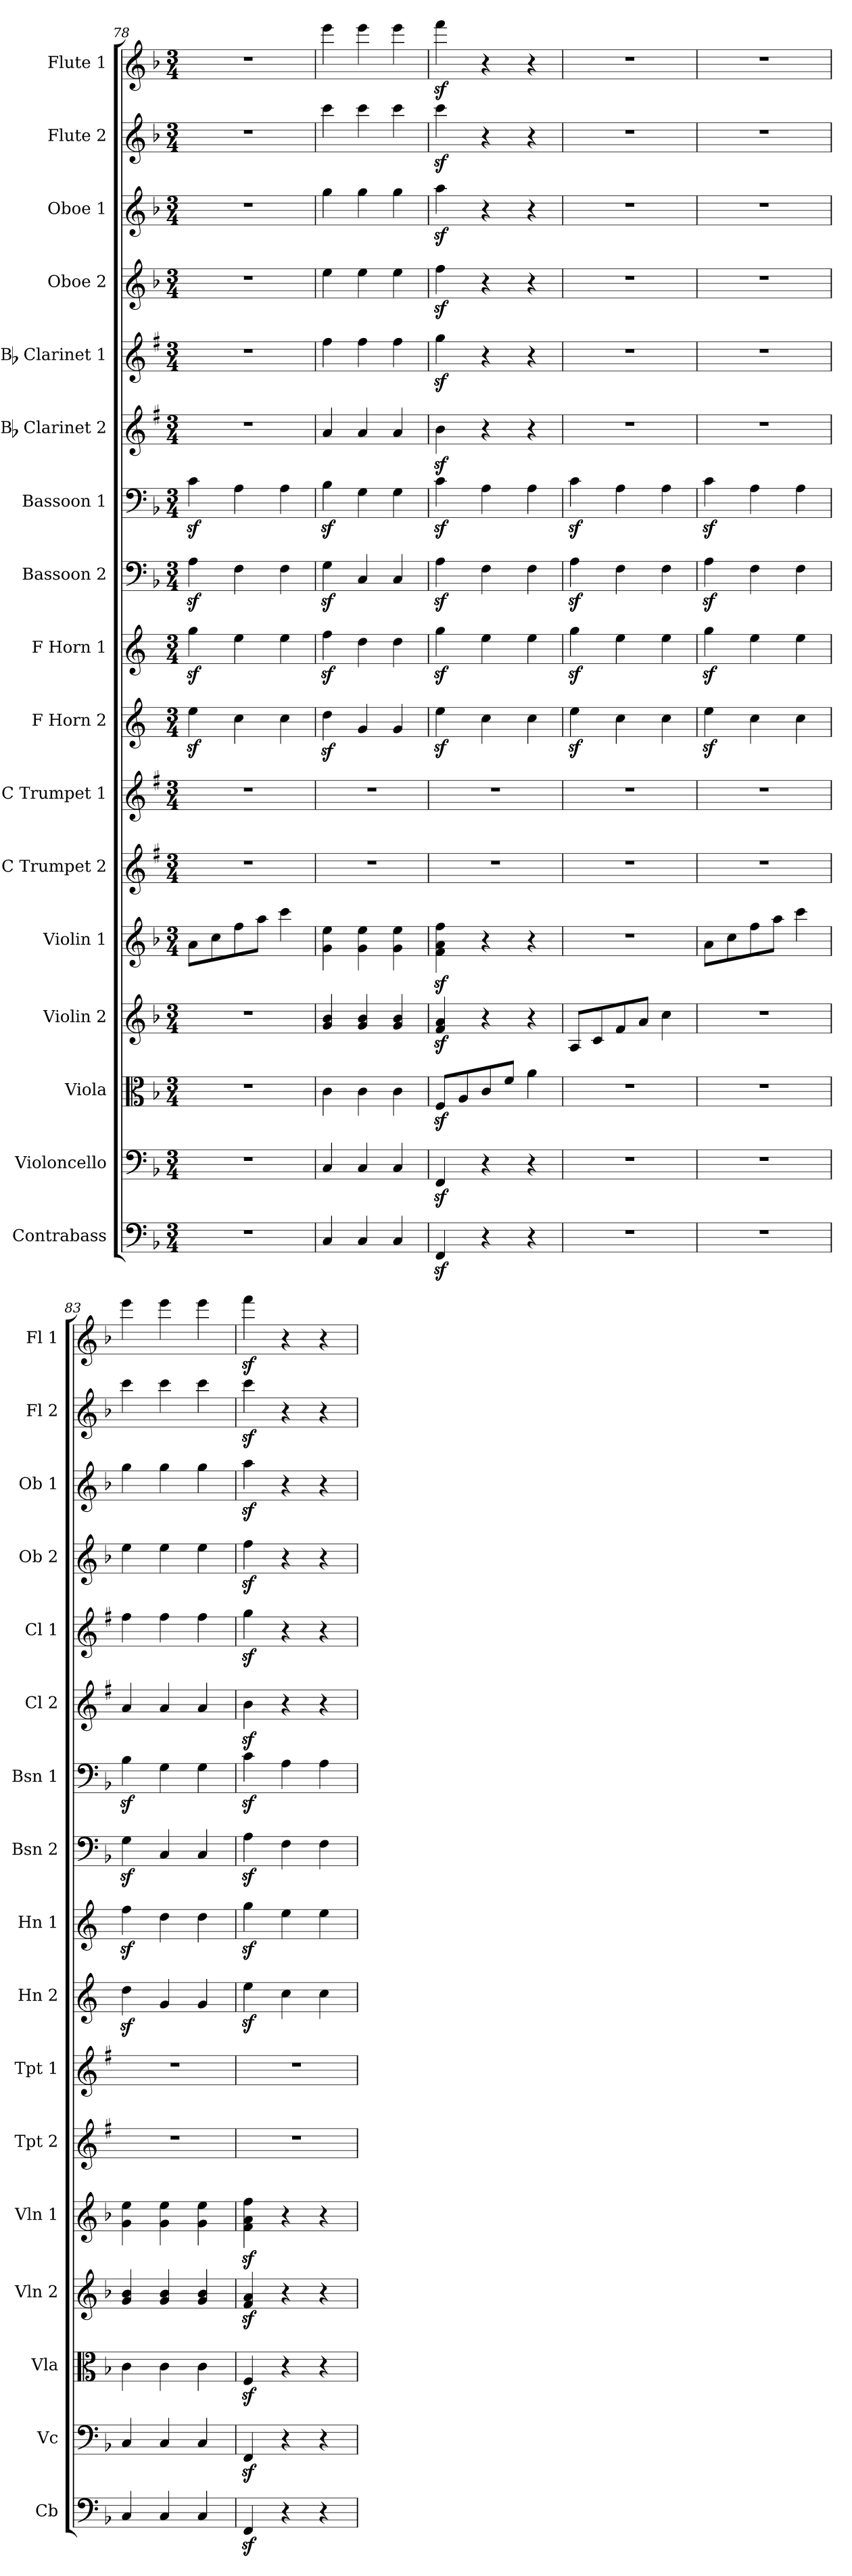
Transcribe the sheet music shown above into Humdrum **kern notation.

**kern	**kern	**kern	**kern	**kern	**kern	**kern	**kern	**kern	**kern	**kern	**kern	**kern	**kern	**kern	**kern	**kern
*part17	*part16	*part15	*part14	*part13	*part12	*part11	*part10	*part9	*part8	*part7	*part6	*part5	*part4	*part3	*part2	*part1
*staff17	*staff16	*staff15	*staff14	*staff13	*staff12	*staff11	*staff10	*staff9	*staff8	*staff7	*staff6	*staff5	*staff4	*staff3	*staff2	*staff1
*I"Contrabass	*I"Violoncello	*I"Viola	*I"Violin 2	*I"Violin 1	*I"C Trumpet 2	*I"C Trumpet 1	*I"F Horn 2	*I"F Horn 1	*I"Bassoon 2	*I"Bassoon 1	*I"Bb Clarinet 2	*I"Bb Clarinet 1	*I"Oboe  2	*I"Oboe 1	*I"Flute 2	*I"Flute 1
*I'Cb	*I'Vc	*I'Vla	*I'Vln 2	*I'Vln 1	*I'Tpt 2	*I'Tpt 1	*I'Hn 2	*I'Hn 1	*I'Bsn 2	*I'Bsn 1	*I'Cl 2	*I'Cl 1	*I'Ob 2	*I'Ob 1	*I'Fl 2	*I'Fl 1
*clefF4	*clefF4	*clefC3	*clefG2	*clefG2	*clefG2	*clefG2	*clefG2	*clefG2	*clefF4	*clefF4	*clefG2	*clefG2	*clefG2	*clefG2	*clefG2	*clefG2
*ITrd7c12	*	*	*	*	*ITrd1c2	*ITrd1c2	*ITrd4c7	*ITrd4c7	*	*	*ITrd1c2	*ITrd1c2	*	*	*	*
*k[b-]	*k[b-]	*k[b-]	*k[b-]	*k[b-]	*k[b-]	*k[b-]	*k[b-]	*k[b-]	*k[b-]	*k[b-]	*k[b-]	*k[b-]	*k[b-]	*k[b-]	*k[b-]	*k[b-]
*M3/4	*M3/4	*M3/4	*M3/4	*M3/4	*M3/4	*M3/4	*M3/4	*M3/4	*M3/4	*M3/4	*M3/4	*M3/4	*M3/4	*M3/4	*M3/4	*M3/4
=78	=78	=78	=78	=78	=78	=78	=78	=78	=78	=78	=78	=78	=78	=78	=78	=78
2.r	2.r	2.r	2.r	8a\L	2.r	2.r	4az<\	4ccz<\	4Az<\	4cz<\	2.r	2.r	2.r	2.r	2.r	2.r
.	.	.	.	8cc\	.	.	.	.	.	.	.	.	.	.	.	.
.	.	.	.	8ff\	.	.	4f\	4a\	4F\	4A\	.	.	.	.	.	.
.	.	.	.	8aa\J	.	.	.	.	.	.	.	.	.	.	.	.
.	.	.	.	4ccc\	.	.	4f\	4a\	4F\	4A\	.	.	.	.	.	.
=79	=79	=79	=79	=79	=79	=79	=79	=79	=79	=79	=79	=79	=79	=79	=79	=79
4CC/	4C/	4c\	4g/ 4b-/	4g\ 4ee\	2.r	2.r	4gz<\	4b-z<\	4Gz<\	4B-z<\	4g/	4ee\	4ee\	4gg\	4ccc\	4eee\
4CC/	4C/	4c\	4g/ 4b-/	4g\ 4ee\	.	.	4c/	4g\	4C/	4G\	4g/	4ee\	4ee\	4gg\	4ccc\	4eee\
4CC/	4C/	4c\	4g/ 4b-/	4g\ 4ee\	.	.	4c/	4g\	4C/	4G\	4g/	4ee\	4ee\	4gg\	4ccc\	4eee\
=80	=80	=80	=80	=80	=80	=80	=80	=80	=80	=80	=80	=80	=80	=80	=80	=80
4FFFz</	4FFz</	8Fz</L	4f/z< 4a/z<	4f\z< 4a\z< 4ff\z<	2.r	2.r	4az<\	4ccz<\	4Az<\	4cz<\	4az<\	4ffz<\	4ffz<\	4aaz<\	4cccz<\	4fffz<\
.	.	8A/	.	.	.	.	.	.	.	.	.	.	.	.	.	.
4r	4r	8c/	4r	4r	.	.	4f\	4a\	4F\	4A\	4r	4r	4r	4r	4r	4r
.	.	8f/J	.	.	.	.	.	.	.	.	.	.	.	.	.	.
4r	4r	4a\	4r	4r	.	.	4f\	4a\	4F\	4A\	4r	4r	4r	4r	4r	4r
=81	=81	=81	=81	=81	=81	=81	=81	=81	=81	=81	=81	=81	=81	=81	=81	=81
2.r	2.r	2.r	8A/L	2.r	2.r	2.r	4az<\	4ccz<\	4Az<\	4cz<\	2.r	2.r	2.r	2.r	2.r	2.r
.	.	.	8c/	.	.	.	.	.	.	.	.	.	.	.	.	.
.	.	.	8f/	.	.	.	4f\	4a\	4F\	4A\	.	.	.	.	.	.
.	.	.	8a/J	.	.	.	.	.	.	.	.	.	.	.	.	.
.	.	.	4cc\	.	.	.	4f\	4a\	4F\	4A\	.	.	.	.	.	.
=82	=82	=82	=82	=82	=82	=82	=82	=82	=82	=82	=82	=82	=82	=82	=82	=82
2.r	2.r	2.r	2.r	8a\L	2.r	2.r	4az<\	4ccz<\	4Az<\	4cz<\	2.r	2.r	2.r	2.r	2.r	2.r
.	.	.	.	8cc\	.	.	.	.	.	.	.	.	.	.	.	.
.	.	.	.	8ff\	.	.	4f\	4a\	4F\	4A\	.	.	.	.	.	.
.	.	.	.	8aa\J	.	.	.	.	.	.	.	.	.	.	.	.
.	.	.	.	4ccc\	.	.	4f\	4a\	4F\	4A\	.	.	.	.	.	.
=83	=83	=83	=83	=83	=83	=83	=83	=83	=83	=83	=83	=83	=83	=83	=83	=83
4CC/	4C/	4c\	4g/ 4b-/	4g\ 4ee\	2.r	2.r	4gz<\	4b-z<\	4Gz<\	4B-z<\	4g/	4ee\	4ee\	4gg\	4ccc\	4eee\
4CC/	4C/	4c\	4g/ 4b-/	4g\ 4ee\	.	.	4c/	4g\	4C/	4G\	4g/	4ee\	4ee\	4gg\	4ccc\	4eee\
4CC/	4C/	4c\	4g/ 4b-/	4g\ 4ee\	.	.	4c/	4g\	4C/	4G\	4g/	4ee\	4ee\	4gg\	4ccc\	4eee\
=84	=84	=84	=84	=84	=84	=84	=84	=84	=84	=84	=84	=84	=84	=84	=84	=84
4FFFz</	4FFz</	4Fz</	4f/z< 4a/z<	4f\z< 4a\z< 4ff\z<	2.r	2.r	4az<\	4ccz<\	4Az<\	4cz<\	4az<\	4ffz<\	4ffz<\	4aaz<\	4cccz<\	4fffz<\
4r	4r	4r	4r	4r	.	.	4f\	4a\	4F\	4A\	4r	4r	4r	4r	4r	4r
4r	4r	4r	4r	4r	.	.	4f\	4a\	4F\	4A\	4r	4r	4r	4r	4r	4r
=	=	=	=	=	=	=	=	=	=	=	=	=	=	=	=	=
*-	*-	*-	*-	*-	*-	*-	*-	*-	*-	*-	*-	*-	*-	*-	*-	*-
